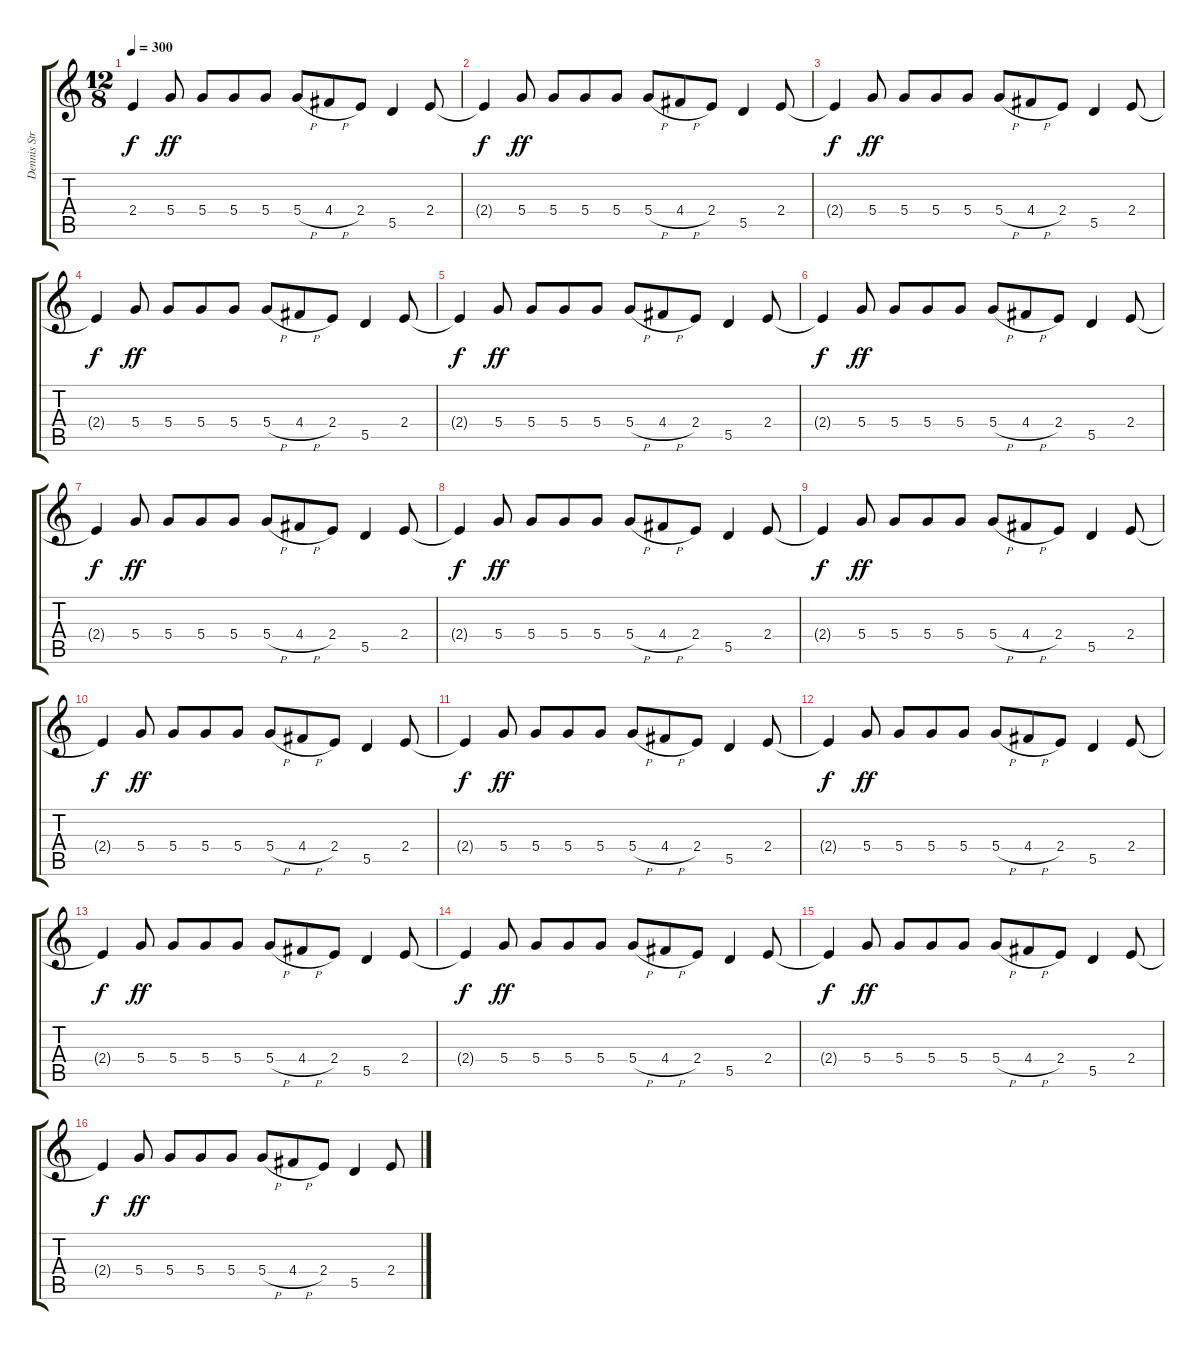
\track ("Dennis Stratton" "Dennis Str") {instrument overdrivenguitar}
\staff {score tabs}
\tuning (E4 B3 G3 D3 A2 E2) {hide}
\ts (12 8)
\tempo 300
\clef g2
\ks c
2.4{t}.4{dy f} 5.4.8{dy ff} 5.4.8 5.4.8 5.4.8 5.4{h}.8 4.4{h}.8 2.4.8 5.5.4 2.4.8 |
2.4{t}.4{dy f} 5.4.8{dy ff} 5.4.8 5.4.8 5.4.8 5.4{h}.8 4.4{h}.8 2.4.8 5.5.4 2.4.8 |
2.4{t}.4{dy f} 5.4.8{dy ff} 5.4.8 5.4.8 5.4.8 5.4{h}.8 4.4{h}.8 2.4.8 5.5.4 2.4.8 |
2.4{t}.4{dy f} 5.4.8{dy ff} 5.4.8 5.4.8 5.4.8 5.4{h}.8 4.4{h}.8 2.4.8 5.5.4 2.4.8 |
2.4{t}.4{dy f} 5.4.8{dy ff} 5.4.8 5.4.8 5.4.8 5.4{h}.8 4.4{h}.8 2.4.8 5.5.4 2.4.8 |
2.4{t}.4{dy f} 5.4.8{dy ff} 5.4.8 5.4.8 5.4.8 5.4{h}.8 4.4{h}.8 2.4.8 5.5.4 2.4.8 |
2.4{t}.4{dy f} 5.4.8{dy ff} 5.4.8 5.4.8 5.4.8 5.4{h}.8 4.4{h}.8 2.4.8 5.5.4 2.4.8 |
2.4{t}.4{dy f} 5.4.8{dy ff} 5.4.8 5.4.8 5.4.8 5.4{h}.8 4.4{h}.8 2.4.8 5.5.4 2.4.8 |
2.4{t}.4{dy f} 5.4.8{dy ff} 5.4.8 5.4.8 5.4.8 5.4{h}.8 4.4{h}.8 2.4.8 5.5.4 2.4.8 |
2.4{t}.4{dy f} 5.4.8{dy ff} 5.4.8 5.4.8 5.4.8 5.4{h}.8 4.4{h}.8 2.4.8 5.5.4 2.4.8 |
2.4{t}.4{dy f} 5.4.8{dy ff} 5.4.8 5.4.8 5.4.8 5.4{h}.8 4.4{h}.8 2.4.8 5.5.4 2.4.8 |
2.4{t}.4{dy f} 5.4.8{dy ff} 5.4.8 5.4.8 5.4.8 5.4{h}.8 4.4{h}.8 2.4.8 5.5.4 2.4.8 |
2.4{t}.4{dy f} 5.4.8{dy ff} 5.4.8 5.4.8 5.4.8 5.4{h}.8 4.4{h}.8 2.4.8 5.5.4 2.4.8 |
2.4{t}.4{dy f} 5.4.8{dy ff} 5.4.8 5.4.8 5.4.8 5.4{h}.8 4.4{h}.8 2.4.8 5.5.4 2.4.8 |
2.4{t}.4{dy f} 5.4.8{dy ff} 5.4.8 5.4.8 5.4.8 5.4{h}.8 4.4{h}.8 2.4.8 5.5.4 2.4.8 |
2.4{t}.4{dy f} 5.4.8{dy ff} 5.4.8 5.4.8 5.4.8 5.4{h}.8 4.4{h}.8 2.4.8 5.5.4 2.4.8
